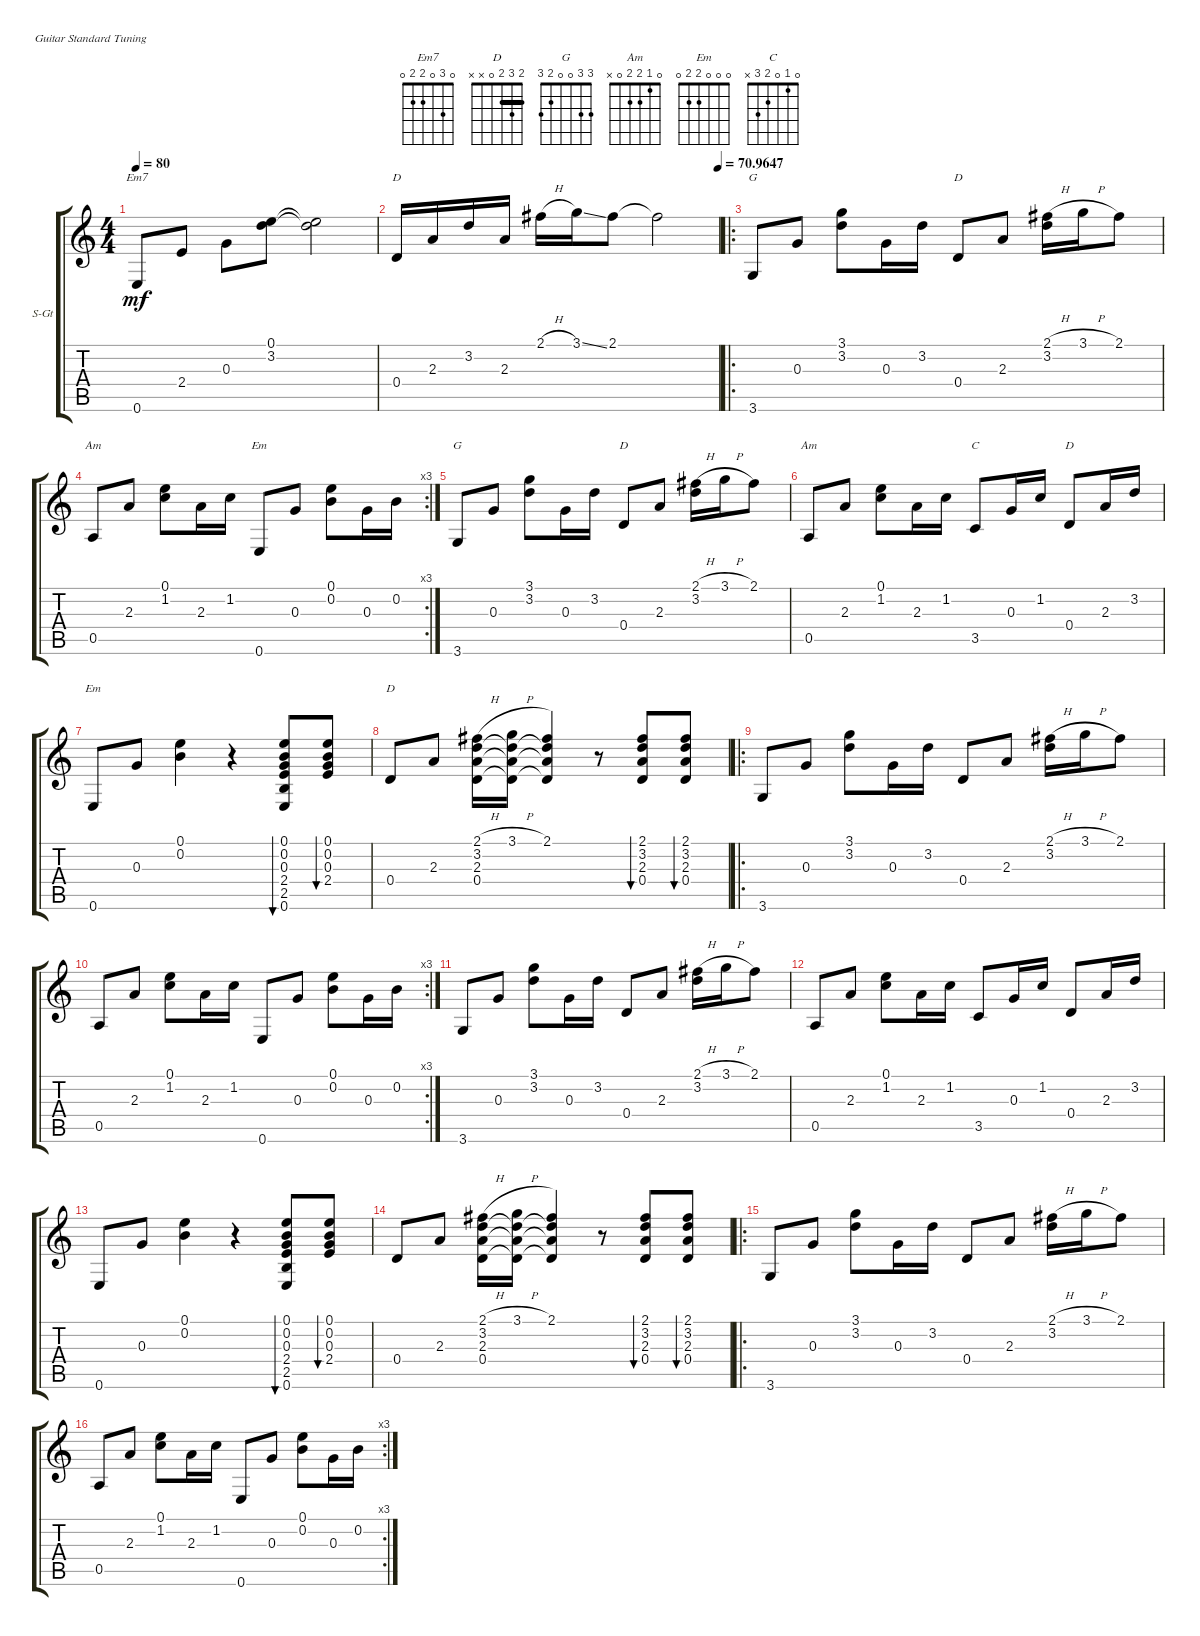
\defaultSystemsLayout 4
\bracketExtendMode groupsimilarinstruments
\firstSystemTrackNameOrientation horizontal
\otherSystemsTrackNameOrientation horizontal
\track ("Steel Guitar" "S-Gt") {instrument acousticguitarsteel}
\staff {score tabs}
\tuning (E4 B3 G3 D3 A2 E2)
\chord ("Em7" 0 3 0 2 2 0) {showfingering false}
\chord ("D" 2 3 2 0 x x) {showfingering false barre 2}
\chord ("G" 3 3 0 0 2 3) {showfingering false}
\chord ("Am" 0 1 2 2 0 x) {showfingering false}
\chord ("Em" 0 0 0 2 2 0) {showfingering false}
\chord ("C" 0 1 0 2 3 x) {showfingering false}
\ts (4 4)
\tempo 80
\clef g2
\ks c
0.6.8{ch "Em7" dy mf instrument acousticguitarsteel} 2.4.8 0.3.8 (3.2 0.1).8 (0.1{t} 3.2{t}).2 |
\tempo (70.9647 1)
0.4.16{ch "D"} 2.3.16 3.2.16 2.3.16 2.1{h}.16 3.1{ss}.16 2.1.8 2.1{t}.2 |
\ro
3.6.8{ch "G"} 0.3.8 (3.2 3.1).8 0.3.16 3.2.16 0.4.8{ch "D"} 2.3.8 (2.1{h} 3.2).16 3.1{h}.16 2.1.8 |
\rc 3
0.5.8{ch "Am"} 2.3.8 (1.2 0.1).8 2.3.16 1.2.16 0.6.8{ch "Em"} 0.3.8 (0.2 0.1).8 0.3.16 0.2.16 |
3.6.8{ch "G"} 0.3.8 (3.2 3.1).8 0.3.16 3.2.16 0.4.8{ch "D"} 2.3.8 (2.1{h} 3.2).16 3.1{h}.16 2.1.8 |
0.5.8{ch "Am"} 2.3.8 (1.2 0.1).8 2.3.16 1.2.16 3.5.8{ch "C"} 0.3.16 1.2.16 0.4.8{ch "D"} 2.3.16 3.2.16 |
0.6.8{ch "Em"} 0.3.8 (0.2 0.1).4 r.4 (0.6 2.5 2.4 0.3 0.2 0.1).8{bu 30} (2.4 0.3 0.2 0.1).8{bu 30} |
0.4.8{ch "D"} 2.3.8 (0.4 2.3 3.2 2.1{h}).16 (0.4{t} 2.3{t} 3.2{t} 3.1{h}).16 (0.4{t} 2.3{t} 3.2{t} 2.1).4 r.8 (0.4 2.3 3.2 2.1).8{bu 30} (0.4 2.3 3.2 2.1).8{bu 30} |
\ro
3.6.8 0.3.8 (3.2 3.1).8 0.3.16 3.2.16 0.4.8 2.3.8 (2.1{h} 3.2).16 3.1{h}.16 2.1.8 |
\rc 3
0.5.8 2.3.8 (1.2 0.1).8 2.3.16 1.2.16 0.6.8 0.3.8 (0.2 0.1).8 0.3.16 0.2.16 |
3.6.8 0.3.8 (3.2 3.1).8 0.3.16 3.2.16 0.4.8 2.3.8 (2.1{h} 3.2).16 3.1{h}.16 2.1.8 |
0.5.8 2.3.8 (1.2 0.1).8 2.3.16 1.2.16 3.5.8 0.3.16 1.2.16 0.4.8 2.3.16 3.2.16 |
0.6.8 0.3.8 (0.2 0.1).4 r.4 (0.6 2.5 2.4 0.3 0.2 0.1).8{bu 30} (2.4 0.3 0.2 0.1).8{bu 30} |
0.4.8 2.3.8 (0.4 2.3 3.2 2.1{h}).16 (0.4{t} 2.3{t} 3.2{t} 3.1{h}).16 (0.4{t} 2.3{t} 3.2{t} 2.1).4 r.8 (0.4 2.3 3.2 2.1).8{bu 30} (0.4 2.3 3.2 2.1).8{bu 30} |
\ro
3.6.8 0.3.8 (3.2 3.1).8 0.3.16 3.2.16 0.4.8 2.3.8 (2.1{h} 3.2).16 3.1{h}.16 2.1.8 |
\rc 3
0.5.8 2.3.8 (1.2 0.1).8 2.3.16 1.2.16 0.6.8 0.3.8 (0.2 0.1).8 0.3.16 0.2.16
